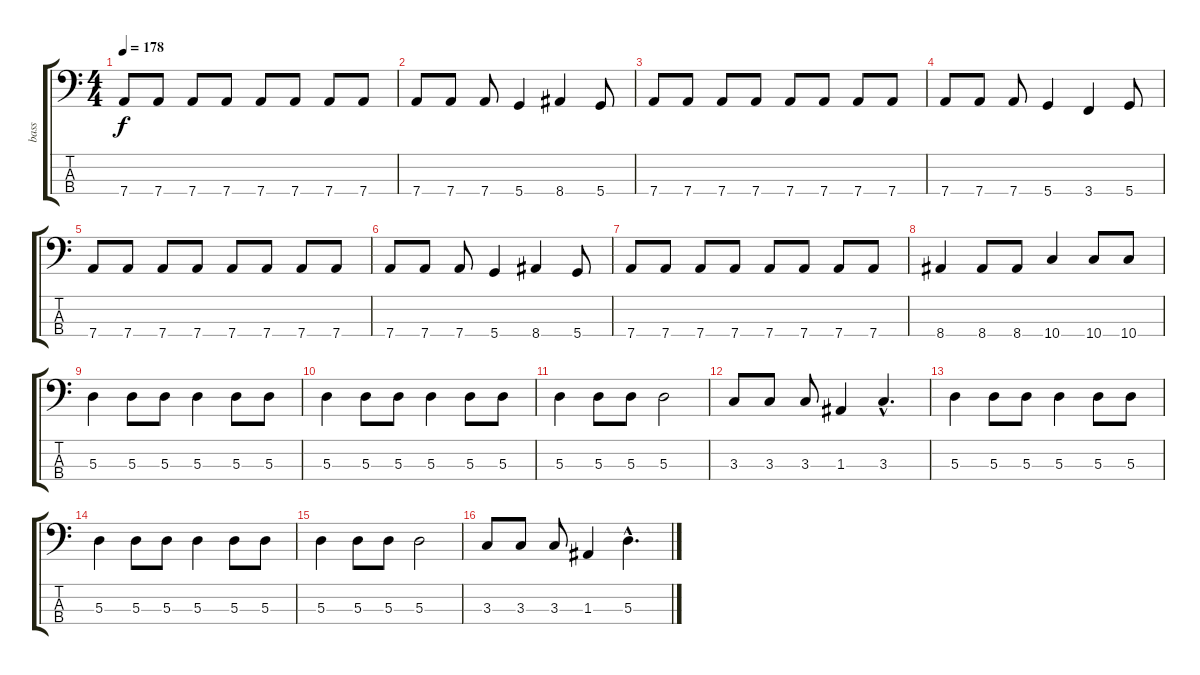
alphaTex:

\track ("bass" "bass") {instrument electricbassfinger}
\staff {score tabs}
\tuning (G2 D2 A1 D1) {hide}
\ts (4 4)
\tempo 178
\clef f4
\ks c
7.4.8{dy f} 7.4.8 7.4.8 7.4.8 7.4.8 7.4.8 7.4.8 7.4.8 |
7.4.8 7.4.8 7.4.8 5.4.4 8.4.4 5.4.8 |
7.4.8 7.4.8 7.4.8 7.4.8 7.4.8 7.4.8 7.4.8 7.4.8 |
7.4.8 7.4.8 7.4.8 5.4.4 3.4.4 5.4.8 |
7.4.8 7.4.8 7.4.8 7.4.8 7.4.8 7.4.8 7.4.8 7.4.8 |
7.4.8 7.4.8 7.4.8 5.4.4 8.4.4 5.4.8 |
7.4.8 7.4.8 7.4.8 7.4.8 7.4.8 7.4.8 7.4.8 7.4.8 |
8.4.4 8.4.8 8.4.8 10.4.4 10.4.8 10.4.8 |
5.3.4 5.3.8 5.3.8 5.3.4 5.3.8 5.3.8 |
5.3.4 5.3.8 5.3.8 5.3.4 5.3.8 5.3.8 |
5.3.4 5.3.8 5.3.8 5.3.2 |
3.3.8 3.3.8 3.3.8 1.3.4 3.3{hac}.4{d} |
5.3.4 5.3.8 5.3.8 5.3.4 5.3.8 5.3.8 |
5.3.4 5.3.8 5.3.8 5.3.4 5.3.8 5.3.8 |
5.3.4 5.3.8 5.3.8 5.3.2 |
3.3.8 3.3.8 3.3.8 1.3.4 5.3{hac}.4{d}
